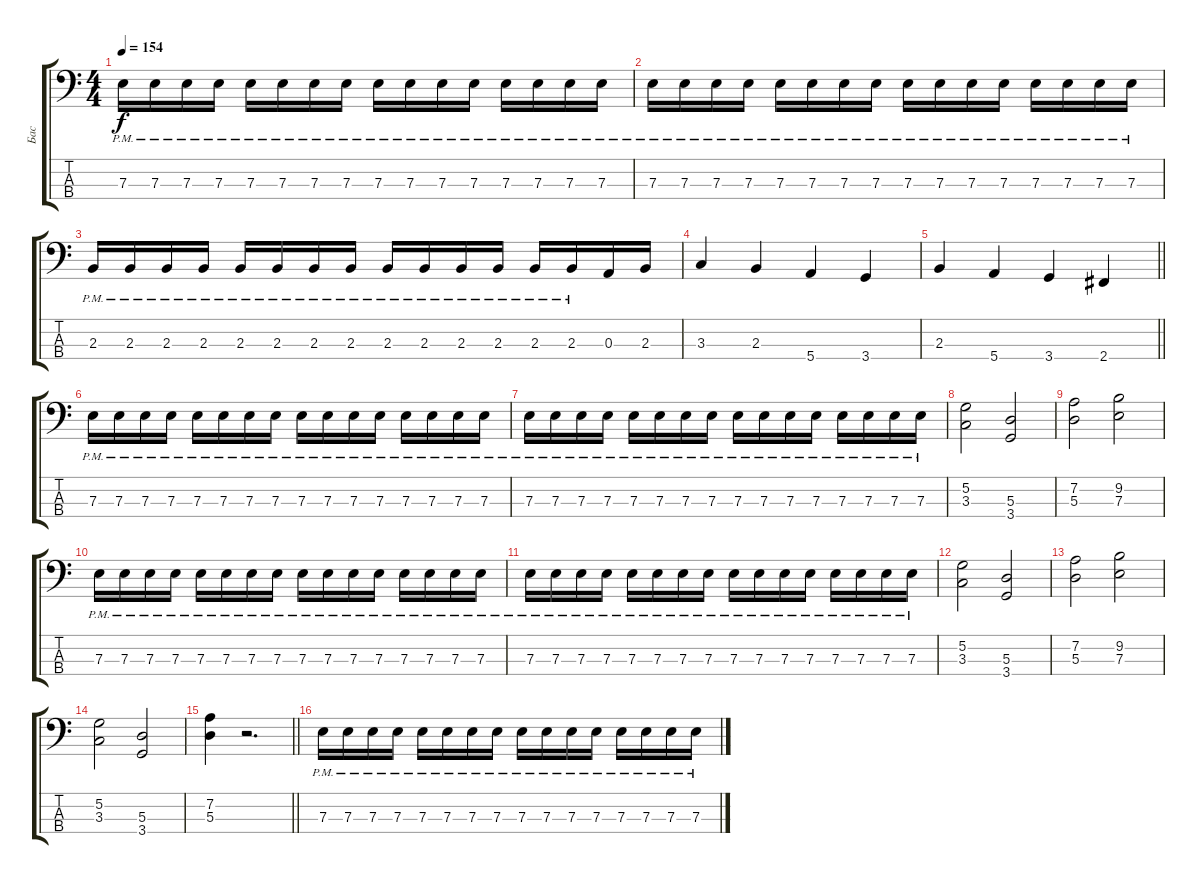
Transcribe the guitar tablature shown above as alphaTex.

\track ("Бас" "Бас") {instrument electricbasspick}
\staff {score tabs}
\tuning (G2 D2 A1 E1) {hide}
\ts (4 4)
\tempo 154
\clef f4
\ks c
7.3{pm}.16{dy f} 7.3{pm}.16 7.3{pm}.16 7.3{pm}.16 7.3{pm}.16 7.3{pm}.16 7.3{pm}.16 7.3{pm}.16 7.3{pm}.16 7.3{pm}.16 7.3{pm}.16 7.3{pm}.16 7.3{pm}.16 7.3{pm}.16 7.3{pm}.16 7.3{pm}.16 |
7.3{pm}.16 7.3{pm}.16 7.3{pm}.16 7.3{pm}.16 7.3{pm}.16 7.3{pm}.16 7.3{pm}.16 7.3{pm}.16 7.3{pm}.16 7.3{pm}.16 7.3{pm}.16 7.3{pm}.16 7.3{pm}.16 7.3{pm}.16 7.3{pm}.16 7.3{pm}.16 |
2.3{pm}.16 2.3{pm}.16 2.3{pm}.16 2.3{pm}.16 2.3{pm}.16 2.3{pm}.16 2.3{pm}.16 2.3{pm}.16 2.3{pm}.16 2.3{pm}.16 2.3{pm}.16 2.3{pm}.16 2.3{pm}.16 2.3{pm}.16 0.3.16{instrument electricbasspick} 2.3.16 |
3.3.4 2.3.4 5.4.4 3.4.4 |
\barLineRight lightlight
2.3.4 5.4.4 3.4.4 2.4.4 |
7.3{pm}.16{instrument distortionguitar} 7.3{pm}.16 7.3{pm}.16 7.3{pm}.16 7.3{pm}.16 7.3{pm}.16 7.3{pm}.16 7.3{pm}.16 7.3{pm}.16 7.3{pm}.16 7.3{pm}.16 7.3{pm}.16 7.3{pm}.16 7.3{pm}.16 7.3{pm}.16 7.3{pm}.16 |
7.3{pm}.16 7.3{pm}.16 7.3{pm}.16 7.3{pm}.16 7.3{pm}.16 7.3{pm}.16 7.3{pm}.16 7.3{pm}.16 7.3{pm}.16 7.3{pm}.16 7.3{pm}.16 7.3{pm}.16 7.3{pm}.16 7.3{pm}.16 7.3{pm}.16 7.3{pm}.16 |
(5.2 3.3).2 (5.3 3.4).2 |
(7.2 5.3).2 (9.2 7.3).2 |
7.3{pm}.16 7.3{pm}.16 7.3{pm}.16 7.3{pm}.16 7.3{pm}.16 7.3{pm}.16 7.3{pm}.16 7.3{pm}.16 7.3{pm}.16 7.3{pm}.16 7.3{pm}.16 7.3{pm}.16 7.3{pm}.16 7.3{pm}.16 7.3{pm}.16 7.3{pm}.16 |
7.3{pm}.16 7.3{pm}.16 7.3{pm}.16 7.3{pm}.16 7.3{pm}.16 7.3{pm}.16 7.3{pm}.16 7.3{pm}.16 7.3{pm}.16 7.3{pm}.16 7.3{pm}.16 7.3{pm}.16 7.3{pm}.16 7.3{pm}.16 7.3{pm}.16 7.3{pm}.16 |
(5.2 3.3).2 (5.3 3.4).2 |
(7.2 5.3).2 (9.2 7.3).2 |
(5.2 3.3).2 (5.3 3.4).2 |
\barLineRight lightlight
(7.2 5.3).4 r.2{d} |
7.3{pm}.16 7.3{pm}.16 7.3{pm}.16 7.3{pm}.16 7.3{pm}.16 7.3{pm}.16 7.3{pm}.16 7.3{pm}.16 7.3{pm}.16 7.3{pm}.16 7.3{pm}.16 7.3{pm}.16 7.3{pm}.16 7.3{pm}.16 7.3{pm}.16 7.3{pm}.16
